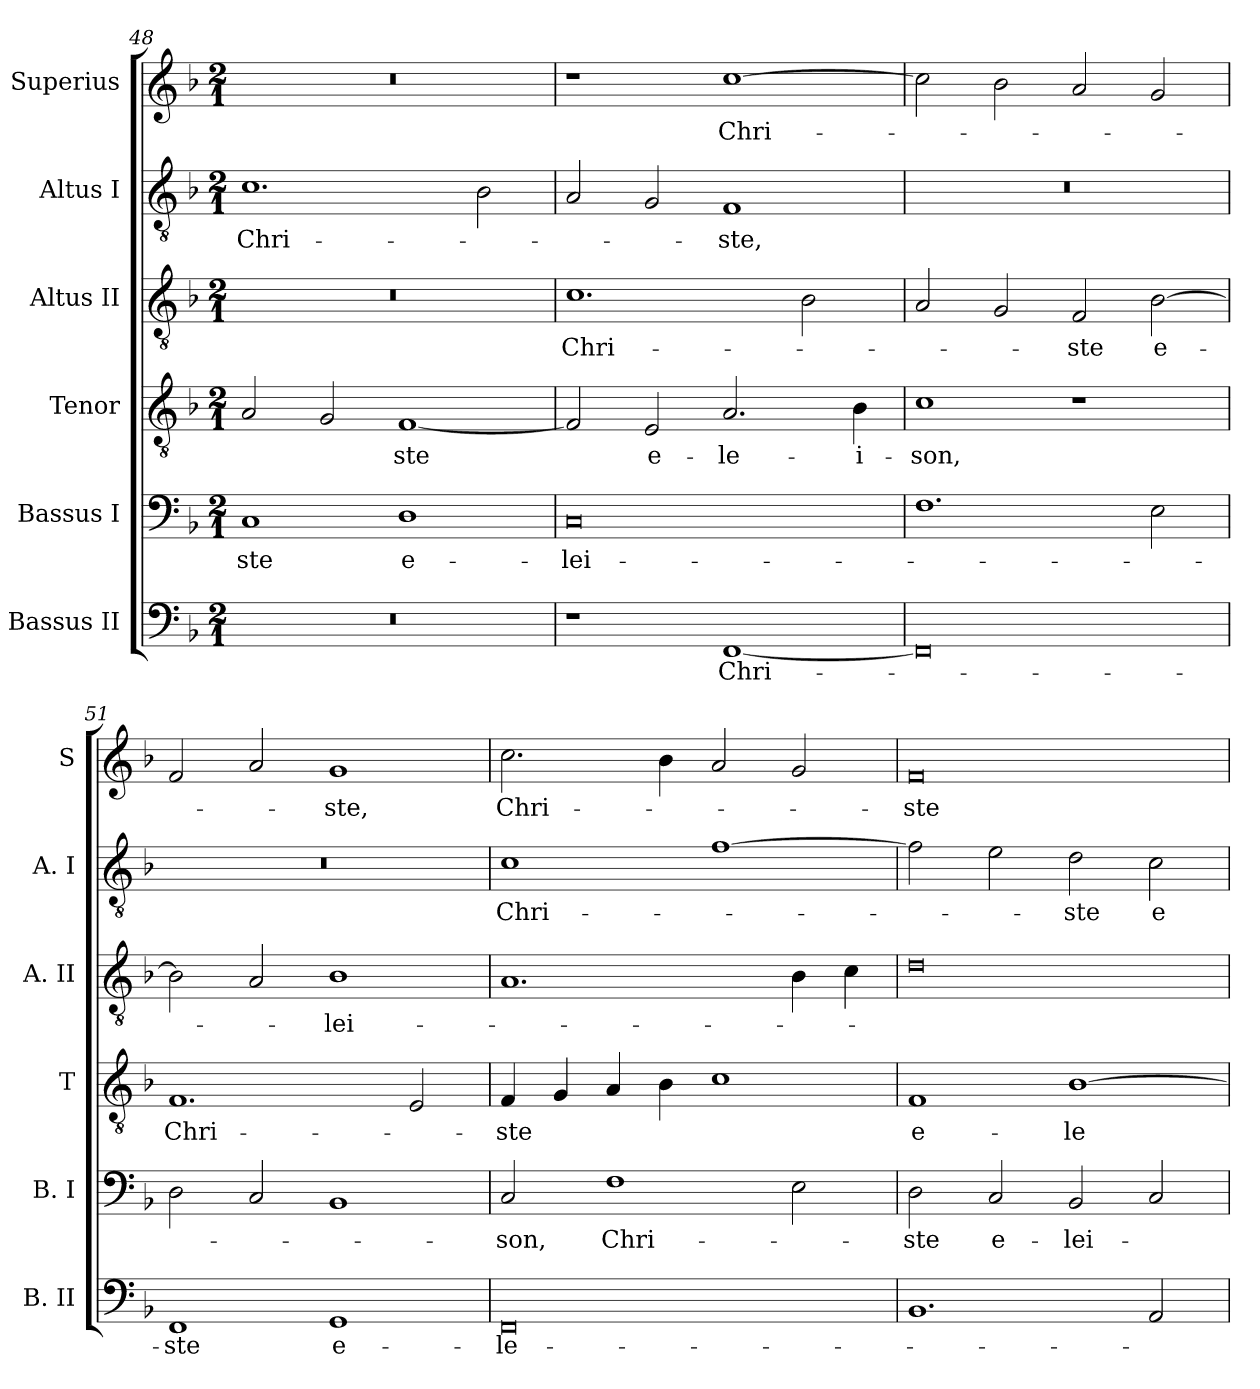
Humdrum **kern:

**kern	**text	**kern	**text	**kern	**text	**kern	**text	**kern	**text	**kern	**text
*part6	*part6	*part5	*part5	*part4	*part4	*part3	*part3	*part2	*part2	*part1	*part1
*staff6	*staff6	*staff5	*staff5	*staff4	*staff4	*staff3	*staff3	*staff2	*staff2	*staff1	*staff1
*I"Bassus II	*	*I"Bassus I	*	*I"Tenor	*	*I"Altus II	*	*I"Altus I	*	*I"Superius	*
*I'B. II	*	*I'B. I	*	*I'T	*	*I'A. II	*	*I'A. I	*	*I'S	*
*clefF4	*	*clefF4	*	*clefGv2	*	*clefGv2	*	*clefGv2	*	*clefG2	*
*k[b-]	*	*k[b-]	*	*k[b-]	*	*k[b-]	*	*k[b-]	*	*k[b-]	*
*F:	*	*F:	*	*F:	*	*F:	*	*F:	*	*F:	*
*M2/1	*	*M2/1	*	*M2/1	*	*M2/1	*	*M2/1	*	*M2/1	*
=48	=48	=48	=48	=48	=48	=48	=48	=48	=48	=48	=48
0r	.	1C	-ste	2A	.	0r	.	1.c	Chri-	0r	.
.	.	.	.	2G	.	.	.	.	.	.	.
.	.	1D	e-	[1F	-ste	.	.	.	.	.	.
.	.	.	.	.	.	.	.	2B-	.	.	.
=49	=49	=49	=49	=49	=49	=49	=49	=49	=49	=49	=49
1r	.	0C	-lei-	2F]	.	1.c	Chri-	2A	.	1r	.
.	.	.	.	2E	e-	.	.	2G	.	.	.
[1FF	Chri-	.	.	2.A	-le-	.	.	1F	-ste,	[1cc	Chri-
.	.	.	.	.	.	2B-	.	.	.	.	.
.	.	.	.	4B-	-i-	.	.	.	.	.	.
=50	=50	=50	=50	=50	=50	=50	=50	=50	=50	=50	=50
0FF]	.	1.F	.	1c	-son,	2A	.	0r	.	2cc]	.
.	.	.	.	.	.	2G	.	.	.	2b-	.
.	.	.	.	1r	.	2F	-ste	.	.	2a	.
.	.	2E	.	.	.	[2B-	e-	.	.	2g	.
=51	=51	=51	=51	=51	=51	=51	=51	=51	=51	=51	=51
1FF	-ste	2D	.	1.F	Chri-	2B-]	.	0r	.	2f	.
.	.	2C	.	.	.	2A	.	.	.	2a	.
1GG	e-	1BB-	.	.	.	1B-	-lei-	.	.	1g	-ste,
.	.	.	.	2E	.	.	.	.	.	.	.
=52	=52	=52	=52	=52	=52	=52	=52	=52	=52	=52	=52
0FF	-le-	2C	-son,	4F	-ste	1.A	.	1c	Chri-	2.cc	Chri-
.	.	.	.	4G	.	.	.	.	.	.	.
.	.	1F	Chri-	4A	.	.	.	.	.	.	.
.	.	.	.	4B-	.	.	.	.	.	4b-	.
.	.	.	.	1c	.	.	.	[1f	.	2a	.
.	.	2E	.	.	.	4B-	.	.	.	2g	.
.	.	.	.	.	.	4c	.	.	.	.	.
=53	=53	=53	=53	=53	=53	=53	=53	=53	=53	=53	=53
1.BB-	.	2D	-ste	1F	e-	0d	.	2f]	.	0f	-ste
.	.	2C	e-	.	.	.	.	2e	.	.	.
.	.	2BB-	-lei-	[1B-	-le-	.	.	2d	-ste	.	.
2AA	.	2C	.	.	.	.	.	2c	e-	.	.
=	=	=	=	=	=	=	=	=	=	=	=
*-	*-	*-	*-	*-	*-	*-	*-	*-	*-	*-	*-
